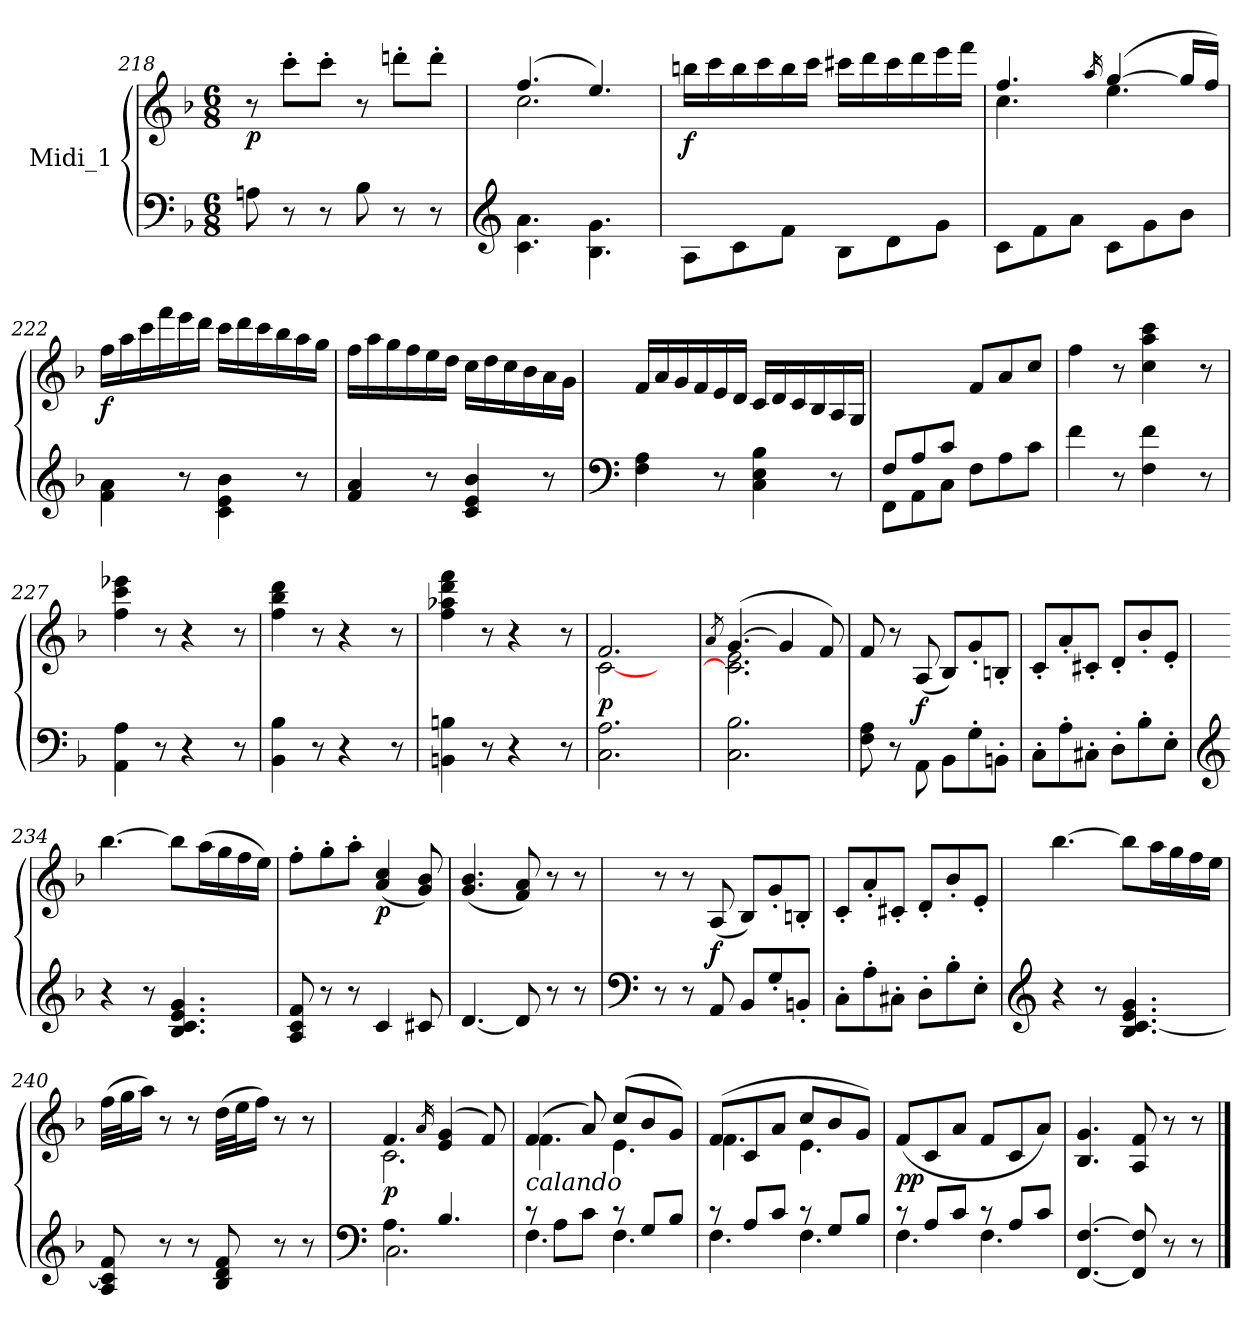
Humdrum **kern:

**kern	**kern	**dynam
*part1	*part1	*part1
*staff2	*staff1	*staff1/2
*I"Midi_1	*	*
*clefF4	*clefG2	*
*k[b-]	*k[b-]	*
*F:	*F:	*
*M6/8	*M6/8	*
=218	=218	=218
*^	*	*
!	!	!	!LO:DY:b
2ryy	8Ani\	8r	p
.	8r	8ccc'\L	.
.	8r	8ccc'\J	.
.	8B-\	8r	.
4ryy	8r	8dddni'\L	.
.	8r	8ddd'\J	.
*v	*v	*	*
=219	=219	=219
*clefG2	*	*
*	*^	*
4.c\ 4.a\	(>4.ff/	2.cc\	.
4.B-\ 4.g\	4.ee/)	.	.
*	*v	*v	*
!!LO:LB:g=z
=220	=220	=220
*^	*	*
!	!	!	!LO:DY:b
2ryy	8A\L	16bbn\LL	f
.	.	16ccc\	.
.	8c\	16bb\	.
.	.	16ccc\	.
.	8f\J	16bb\	.
.	.	16ccc\JJ	.
.	8B-\L	16ccc#X\LL	.
.	.	16ddd\	.
4ryy	8d\	16ccc#\	.
.	.	16ddd\	.
.	8g\J	16eee\	.
.	.	16fff\JJ	.
*v	*v	*	*
=221	=221	=221
*	*^	*
8c\L	4.ff/	4.cc\	.
8f\	.	.	.
8a\J	.	.	.
.	16qaa/	.	.
8c\L	(>[4gg/	4.ee\	.
8g\	.	.	.
8b-\J	16gg/LL]	.	.
.	16ff/JJ)	.	.
*	*v	*v	*
=222	=222	=222
*^	*	*
!	!	!	!LO:DY:b
2ryy	4f\ 4a\	16ff\LL	f
.	.	16aa\	.
.	.	16ccc\	.
.	.	16fff\	.
.	8r	16eee\	.
.	.	16ddd\JJ	.
.	4c\ 4e\ 4b-\	16ccc\LL	.
.	.	16ddd\	.
4ryy	.	16ccc\	.
.	.	16bb-\	.
.	8r	16aa\	.
.	.	16gg\JJ	.
!!LO:LB:g=z
=223	=223	=223	=223
4f/ 4a/	2ryy	16ff\LL	.
.	.	16aa\	.
.	.	16gg\	.
.	.	16ff\	.
8r	.	16ee\	.
.	.	16dd\JJ	.
4c/ 4e/ 4b-/	.	16cc\LL	.
.	.	16dd\	.
.	4ryy	16cc\	.
.	.	16b-\	.
8r	.	16a\	.
.	.	16g\JJ	.
=224	=224	=224	=224
*clefF4	*	*	*
4F\ 4A\	2ryy	16f/LL	.
.	.	16a/	.
.	.	16g/	.
.	.	16f/	.
8r	.	16e/	.
.	.	16d/JJ	.
4C\ 4E\ 4B-\	.	16c/LL	.
.	.	16d/	.
.	4ryy	16c/	.
.	.	16B-/	.
8r	.	16A/	.
.	.	16G/JJ	.
=225	=225	=225	=225
8F/L	8FF\L	4ryy	.
8A/	8AA\	.	.
8c/J	8C\J	8ryy	.
8F\L	8ryy	8f/L	.
8A\	4ryy	8a/	.
8c\J	.	8cc/J	.
=226	=226	=226	=226
4f\	2ryy	4ff\	.
8r	.	8r	.
4F\ 4f\	.	4cc\ 4aa\ 4ccc\	.
.	4ryy	.	.
8r	.	8r	.
=227	=227	=227	=227
4AA\ 4A\	2ryy	4ff\ 4ccc\ 4eee-X\	.
8r	.	8r	.
4r	.	4r	.
.	4ryy	.	.
8r	.	8r	.
!!LO:LB:g=z
=228	=228	=228	=228
2ryy	4BB-\ 4B-\	4ff\ 4bb-\ 4ddd\	.
.	8r	8r	.
.	4r	4r	.
4ryy	.	.	.
.	8r	8r	.
=229	=229	=229	=229
2ryy	4BBn\ 4Bn\	4ff\ 4aa-X\ 4ddd\ 4fff\	.
.	8r	8r	.
.	4r	4r	.
4ryy	.	.	.
.	8r	8r	.
=230	=230	=230	=230
*	*	*^	*
!	!	!	!	!LO:DY:b
2ryy	2.C\ 2.A\	2.f/	[2c\	p
4ryy	.	.	4ryy	.
*v	*v	*	*	*
=231	=231	=231	=231
.	8qa/	.	.
2.C\ 2.B-\	(>[4.g/	2.c\] 2.e\	.
.	4g/]	.	.
.	8f/)	.	.
*	*v	*v	*
=232	=232	=232
*^	*	*
2ryy	8F\ 8A\	8f/	.
.	8r	8r	.
!	!	!	!LO:DY:b
.	8AA\	(8A/	f
.	8BB-\L	8B-/L)	.
4ryy	8G'\	8g'/	.
.	8BBn'\J	8Bn'/J	.
=233	=233	=233	=233
2ryy	8C'\L	8c'/L	.
.	8A'\	8a'/	.
.	8C#X'\J	8c#X'/J	.
.	8D'\L	8d'/L	.
4ryy	8B-i'\	8b-i'/	.
.	8E'\J	8e'/J	.
*v	*v	*	*
!!LO:LB:g=z
=234	=234	=234
*clefG2	*	*
4r	[4.bb-\	.
8r	.	.
4.B-/ 4.c/ 4.e/ 4.g/	8bb-\L]	.
.	(>16aa\L	.
.	16gg\	.
.	16ff\	.
.	16ee\JJ)	.
=235	=235	=235
8A/ 8c/ 8f/	8ff'\L	.
8r	8gg'\	.
8r	8aa'\J	.
!	!	!LO:DY:b
4c/	(4a/ 4cc/	p
8c#X/	8g/ 8b-/)	.
=236	=236	=236
[4.d/	(4.g/ 4.b-/	.
8d/]	8f/ 8a/)	.
8r	8r	.
8r	8r	.
=237	=237	=237
*clefF4	*	*
8r	8r	.
8r	8r	.
!	!	!LO:DY:b
8AA/	(8A/	f
8BB-/L	8B-/L)	.
8G'/	8g'/	.
8BBn'/J	8Bn'/J	.
=238	=238	=238
8C'\L	8c'/L	.
8A'\	8a'/	.
8C#X'\J	8c#X'/J	.
8D'\L	8d'/L	.
8B-i'\	8b-i'/	.
8E'\J	8e'/J	.
!!LO:PB:g=z
=239	=239	=239
*clefG2	*	*
4r	[4.bb-\	.
8r	.	.
4.B-/ [4.c/ 4.e/ 4.g/	8bb-\L]	.
.	16aa\L	.
.	16gg\	.
.	16ff\	.
.	16ee\JJ	.
!!LO:LB:g=z
=240	=240	=240
*^	*	*
*	*^	*	*
2ryy	8A/ 8c/] 8f/	2ryy	(>32ff\LLL	.
.	.	.	32gg\J	.
.	.	.	16aa\JJ)	.
.	8r	.	8r	.
.	8r	.	8r	.
.	8B-/ 8d/ 8f/	.	(>32dd\LLL	.
.	.	.	32ee\J	.
.	.	.	16ff\JJ)	.
4ryy	8r	4ryy	8r	.
.	8r	.	8r	.
*v	*v	*v	*	*
=241	=241	=241
*clefF4	*	*
*^	*^	*
!	!	!	!	!LO:DY:b
4.A\	2.C\	4.f/	2.c\	p
.	.	16qa/	.	.
4.B-/	.	(>4e/ 4g/	.	.
.	.	8f/)	.	.
=242	=242	=242	=242	=242
!	!	!LO:TX:b:i:t=calando	!	!
8r	4.F\	(4f/	4.f\	.
8A\L	.	.	.	.
8c\J	.	8a/)	.	.
8r	4.F\	(>8cc/L	4.e\	.
8G/L	.	8b-/	.	.
8B-/J	.	8g/J)	.	.
=243	=243	=243	=243	=243
8r	4.F\	(>8f/L	4.f\	.
8A/L	.	8c/	.	.
8c/J	.	8a/J	.	.
8r	4.F\	8cc/L	4.e\	.
8G/L	.	8b-/	.	.
8B-/J	.	8g/J)	.	.
*	*	*v	*v	*
=244	=244	=244	=244
*	*^	*	*
!	!	!	!	!LO:DY:b
2ryy	8r	4.F\	(8f/L	pp
.	8A/L	.	8c/	.
.	8c/J	.	8a/J	.
.	8r	4.F\	8f/L	.
4ryy	8A/L	.	8c/	.
.	8c/J	.	8a/J)	.
!!LO:LB:g=z
=245	=245	=245	=245	=245
2ryy	[4.FF/ [4.F/	2ryy	4.B-/ 4.g/	.
.	8FF/] 8F/]	.	8A/ 8f/	.
4ryy	8r	4ryy	8r	.
.	8r	.	8r	.
*v	*v	*v	*	*
==	==	==
*-	*-	*-
